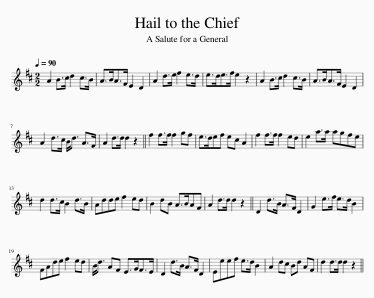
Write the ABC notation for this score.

X:1
L:1/8
Q:1/4=90
M:2/2
I:linebreak $
K:none
V:1 treble transpose="8 "
V:1
[K:D] A2 B>c d2 c>B | A>BA>F E2 D2 | A2 d>e f2 e>d | e>de>f e2 z2 | A2 B>c d2 c>B | %5
 A>BA>F E2 D2 |$ A2 d>c B<d A>F | A2 d>d d2 z2 || f2 f>f f2 gf | e>def ec A2 | %10
 f2 f>f f2 ed | e2 a>a agfe |$ d2 d>c B2 d>B | Adde f2 ed | B2 dB A>BAF | %15
 A2 d>d d2 z2 || D2 d>B A>F D2 | G2 e>f e>d B2 |$ FAde f2 ed | B<d AF E>GF>E | %20
 D2 d>B A>F D2 | Eeef e>d B2 | A2 dc Bd AF | d2 d>d d2 z2 || %24
